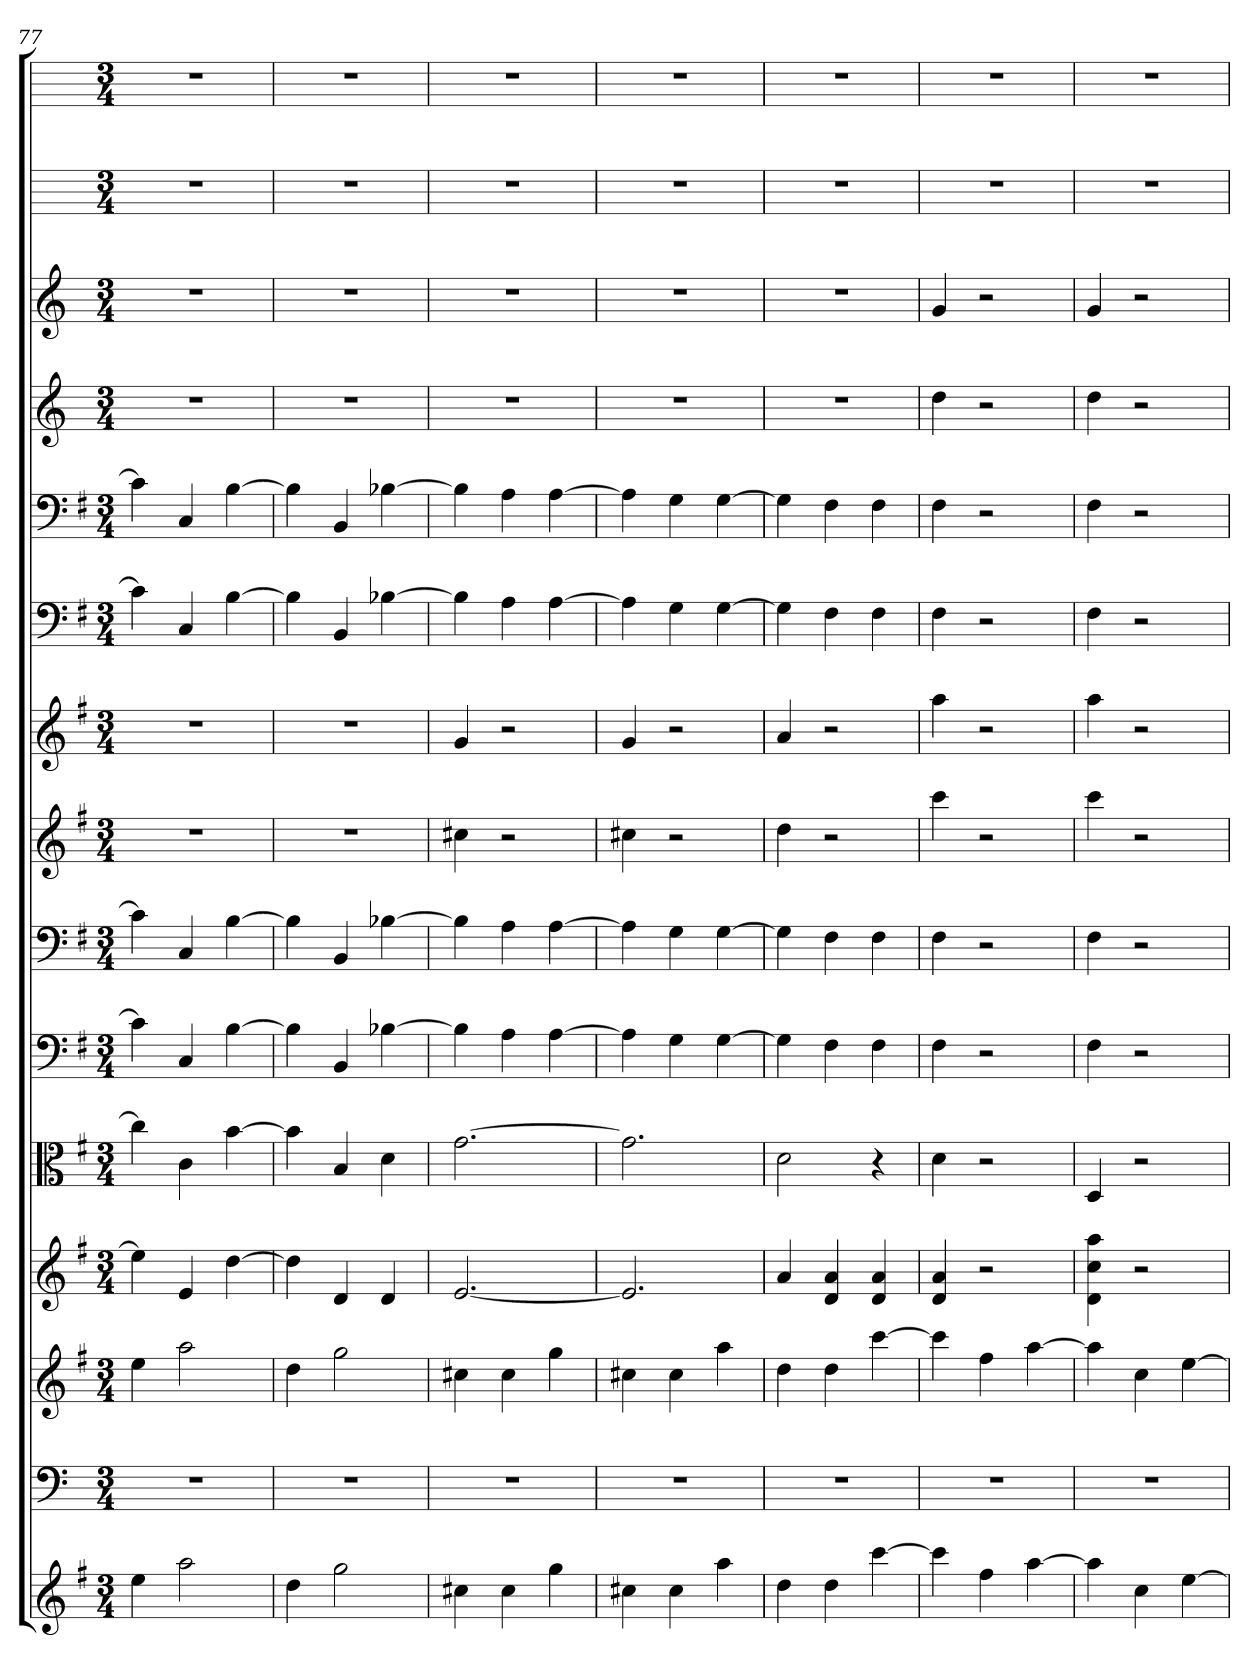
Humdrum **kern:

**kern	**kern	**kern	**kern	**kern	**kern	**kern	**kern	**kern	**kern	**kern	**kern	**kern	**kern	**kern
*part15	*part14	*part13	*part12	*part11	*part10	*part9	*part8	*part7	*part6	*part5	*part4	*part3	*part2	*part1
*staff15	*staff14	*staff13	*staff12	*staff11	*staff10	*staff9	*staff8	*staff7	*staff6	*staff5	*staff4	*staff3	*staff2	*staff1
*	*clefF4	*	*	*clefC3	*clefF4	*clefF4	*	*	*clefF4	*clefF4	*	*	*	*
*k[f#]	*k[]	*k[f#]	*k[f#]	*k[f#]	*k[f#]	*k[f#]	*k[f#]	*k[f#]	*k[f#]	*k[f#]	*k[]	*k[]	*k[]	*k[]
*M3/4	*M3/4	*M3/4	*M3/4	*M3/4	*M3/4	*M3/4	*M3/4	*M3/4	*M3/4	*M3/4	*M3/4	*M3/4	*M3/4	*M3/4
=77	=77	=77	=77	=77	=77	=77	=77	=77	=77	=77	=77	=77	=77	=77
4ee	2.r	4ee	4ee]	4cc]	4c]	4c]	2.r	2.r	4c]	4c]	2.r	2.r	2.r	2.r
2aa	.	2aa	4e	4c	4C	4C	.	.	4C	4C	.	.	.	.
.	.	.	[4dd	[4b	[4B	[4B	.	.	[4B	[4B	.	.	.	.
=78	=78	=78	=78	=78	=78	=78	=78	=78	=78	=78	=78	=78	=78	=78
4dd	2.r	4dd	4dd]	4b]	4B]	4B]	2.r	2.r	4B]	4B]	2.r	2.r	2.r	2.r
2gg	.	2gg	4d	4B	4BB	4BB	.	.	4BB	4BB	.	.	.	.
.	.	.	4d	4d	[4B-X	[4B-X	.	.	[4B-X	[4B-X	.	.	.	.
=79	=79	=79	=79	=79	=79	=79	=79	=79	=79	=79	=79	=79	=79	=79
4cc#X	2.r	4cc#X	[2.e	[2.g	4B-]	4B-]	4cc#X	4g	4B-]	4B-]	2.r	2.r	2.r	2.r
4cc#	.	4cc#	.	.	4A	4A	2r	2r	4A	4A	.	.	.	.
4gg	.	4gg	.	.	[4A	[4A	.	.	[4A	[4A	.	.	.	.
=80	=80	=80	=80	=80	=80	=80	=80	=80	=80	=80	=80	=80	=80	=80
4cc#X	2.r	4cc#X	2.e]	2.g]	4A]	4A]	4cc#X	4g	4A]	4A]	2.r	2.r	2.r	2.r
4cc#	.	4cc#	.	.	4G	4G	2r	2r	4G	4G	.	.	.	.
4aa	.	4aa	.	.	[4G	[4G	.	.	[4G	[4G	.	.	.	.
=81	=81	=81	=81	=81	=81	=81	=81	=81	=81	=81	=81	=81	=81	=81
4dd	2.r	4dd	4a	2d	4G]	4G]	4dd	4a	4G]	4G]	2.r	2.r	2.r	2.r
4dd	.	4dd	4d 4a	.	4F#	4F#	2r	2r	4F#	4F#	.	.	.	.
[4ccc	.	[4ccc	4d 4a	4r	4F#	4F#	.	.	4F#	4F#	.	.	.	.
=82	=82	=82	=82	=82	=82	=82	=82	=82	=82	=82	=82	=82	=82	=82
4ccc]	2.r	4ccc]	4d 4a	4d	4F#	4F#	4ccc	4aa	4F#	4F#	4dd	4g	2.r	2.r
4ff#	.	4ff#	2r	2r	2r	2r	2r	2r	2r	2r	2r	2r	.	.
[4aa	.	[4aa	.	.	.	.	.	.	.	.	.	.	.	.
=83	=83	=83	=83	=83	=83	=83	=83	=83	=83	=83	=83	=83	=83	=83
4aa]	2.r	4aa]	4d 4cc 4aa	4D	4F#	4F#	4ccc	4aa	4F#	4F#	4dd	4g	2.r	2.r
4cc	.	4cc	2r	2r	2r	2r	2r	2r	2r	2r	2r	2r	.	.
[4ee	.	[4ee	.	.	.	.	.	.	.	.	.	.	.	.
=	=	=	=	=	=	=	=	=	=	=	=	=	=	=
*-	*-	*-	*-	*-	*-	*-	*-	*-	*-	*-	*-	*-	*-	*-
